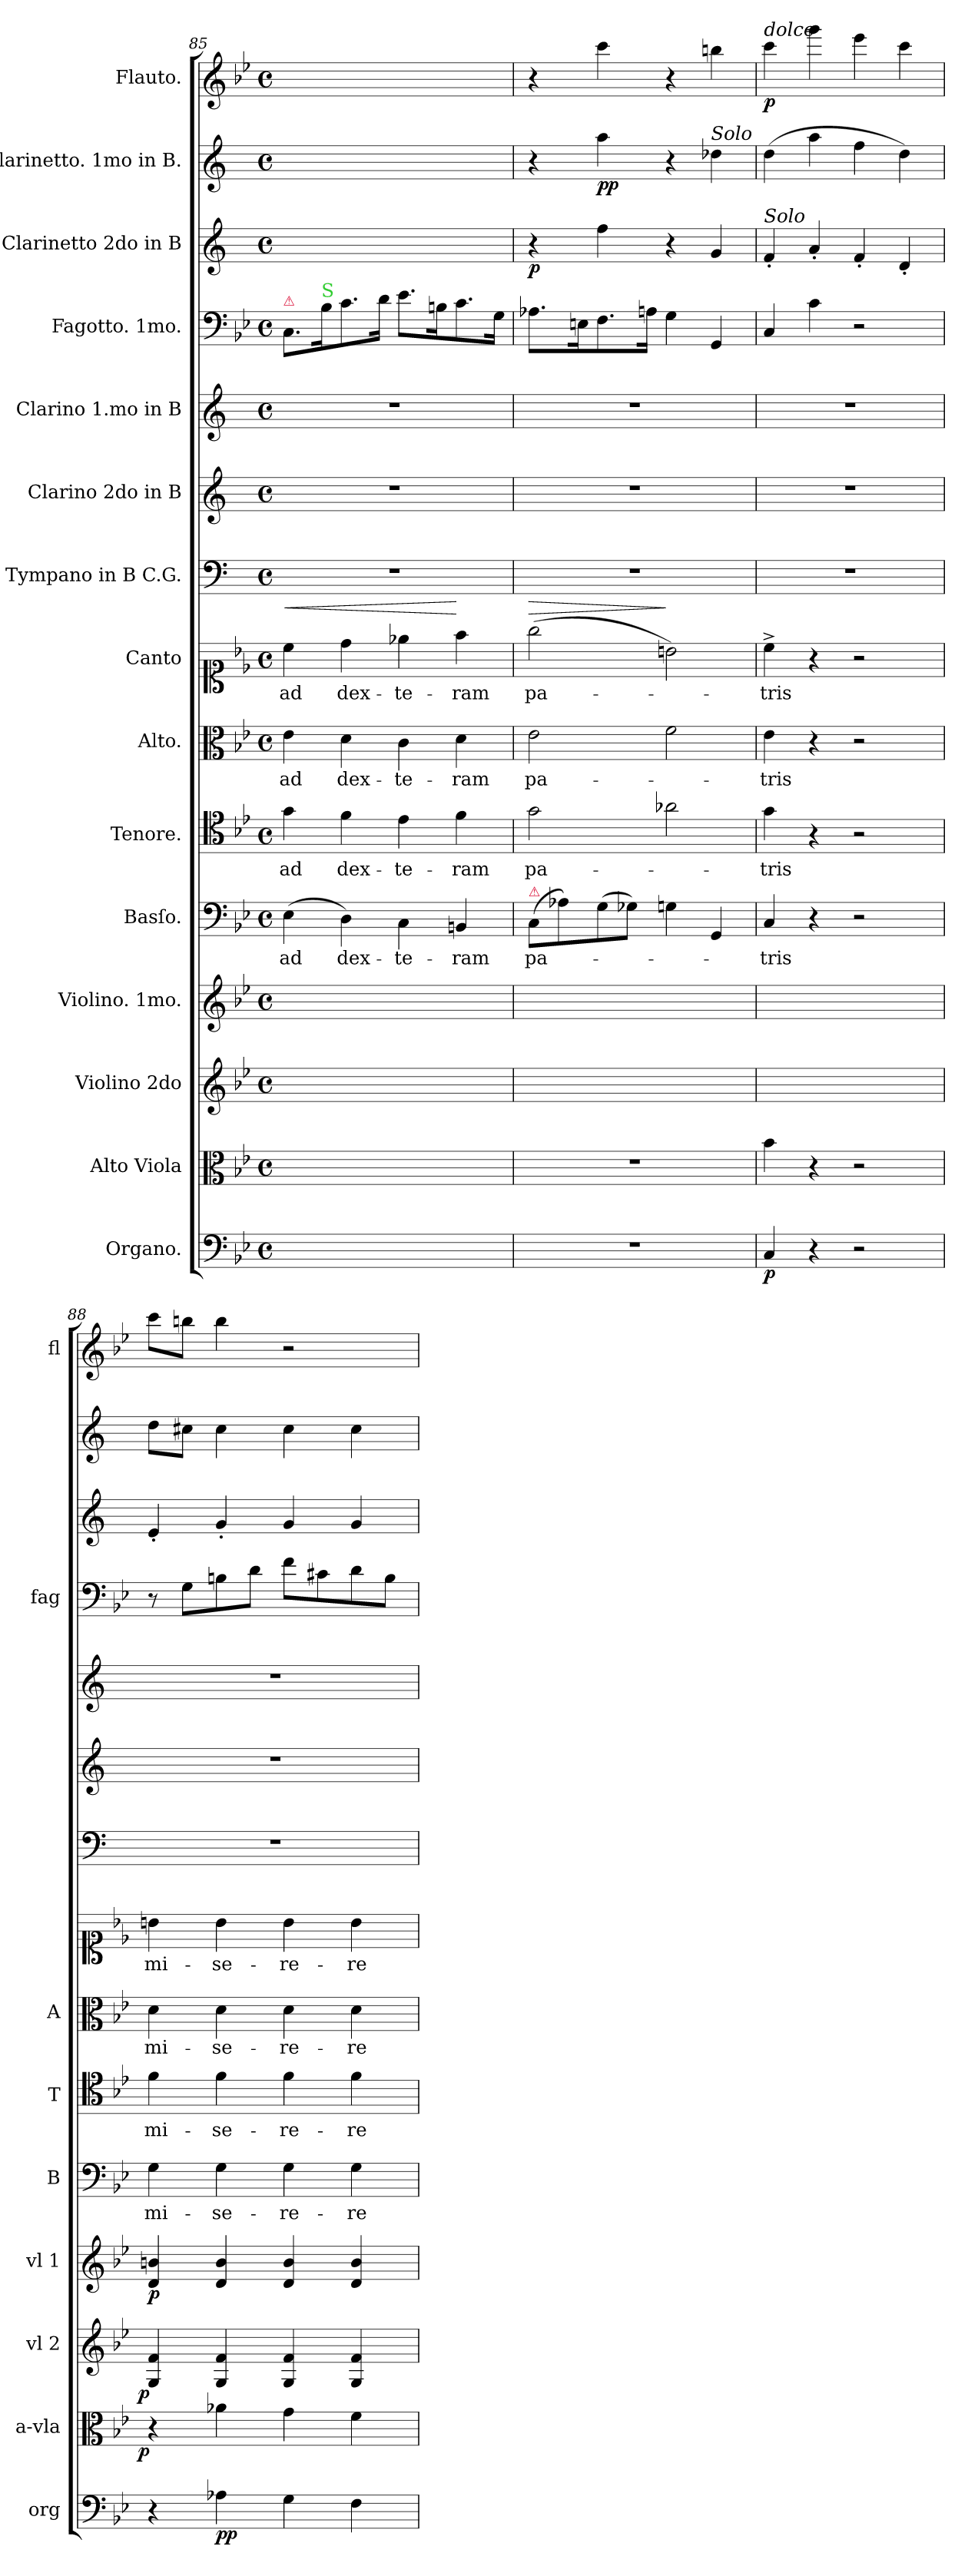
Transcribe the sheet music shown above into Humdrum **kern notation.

**kern	**dynam	**kern	**dynam	**kern	**dynam	**kern	**dynam	**kern	**text	**kern	**text	**kern	**text	**kern	**text	**dynam	**kern	**kern	**kern	**kern	**kern	**dynam	**kern	**dynam	**kern	**dynam
*part15	*part15	*part14	*part14	*part13	*part13	*part12	*part12	*part11	*part11	*part10	*part10	*part9	*part9	*part8	*part8	*part8	*part7	*part6	*part5	*part4	*part3	*part3	*part2	*part2	*part1	*part1
*staff15	*staff15	*staff14	*staff14	*staff13	*staff13	*staff12	*staff12	*staff11	*staff11	*staff10	*staff10	*staff9	*staff9	*staff8	*staff8	*staff8	*staff7	*staff6	*staff5	*staff4	*staff3	*staff3	*staff2	*staff2	*staff1	*staff1
*I"Organo.	*	*I"Alto Viola	*	*I"Violino 2do	*	*I"Violino. 1mo.	*	*I"Basſo.	*	*I"Tenore.	*	*I"Alto.	*	*I"Canto	*	*	*I"Tympano in B C.G.	*I"Clarino 2do in B	*I"Clarino 1.mo in B	*I"Fagotto. 1mo.	*I"Clarinetto 2do in B	*	*I"Clarinetto. 1mo in B.	*	*I"Flauto.	*
*I'org	*	*I'a-vla	*	*I'vl 2	*	*I'vl 1	*	*I'B	*	*I'T	*	*I'A	*	*	*	*	*	*	*	*I'fag	*	*	*	*	*I'fl	*
*clefF4	*	*clefC3	*	*clefG2	*	*clefG2	*	*clefF4	*	*clefC4	*	*clefC3	*	*clefC1	*	*	*clefF4	*clefG2	*clefG2	*clefF4	*clefG2	*	*clefG2	*	*clefG2	*
*	*	*	*	*	*	*	*	*	*	*	*	*	*	*	*	*	*ITrd1c2	*ITrd1c2	*ITrd1c2	*	*ITrd1c2	*	*ITrd1c2	*	*	*
*k[b-e-]	*	*k[b-e-]	*	*k[b-e-]	*	*k[b-e-]	*	*k[b-e-]	*	*k[b-e-]	*	*k[b-e-]	*	*k[b-e-]	*	*	*k[b-e-]	*k[b-e-]	*k[b-e-]	*k[b-e-]	*k[b-e-]	*	*k[b-e-]	*	*k[b-e-]	*
*B-:	*	*B-:	*	*B-:	*	*B-:	*	*B-:	*	*B-:	*	*B-:	*	*B-:	*	*	*B-:	*B-:	*B-:	*B-:	*B-:	*	*B-:	*	*B-:	*
*M4/4	*	*M4/4	*	*M4/4	*	*M4/4	*	*M4/4	*	*M4/4	*	*M4/4	*	*M4/4	*	*	*M4/4	*M4/4	*M4/4	*M4/4	*M4/4	*	*M4/4	*	*M4/4	*
*met(c)	*	*met(c)	*	*met(c)	*	*met(c)	*	*met(c)	*	*met(c)	*	*met(c)	*	*met(c)	*	*	*met(c)	*met(c)	*met(c)	*met(c)	*met(c)	*	*met(c)	*	*met(c)	*
=85	=85	=85	=85	=85	=85	=85	=85	=85	=85	=85	=85	=85	=85	=85	=85	=85	=85	=85	=85	=85	=85	=85	=85	=85	=85	=85
!	!	!	!	!	!	!	!	!	!	!	!	!	!	!	!	!	!	!	!	!LO:TX:a:color=crimson:t=⚠	!	!	!	!	!	!
!	!	!	!	!	!	!	!	!	!	!	!	!	!	!	!	!LO:HP:a	!	!	!	!	!	!	!	!	!	!
1ryy	.	1ryy	.	1ryy	.	1ryy	.	(4E-\	ad	4g\	ad	4e-\	ad	4cc\	ad	<	1r	1r	1r	8.C/L	1ryy	.	1ryy	.	1ryy	.
!	!	!	!	!	!	!	!	!	!	!	!	!	!	!	!	!	!	!	!	!LO:TX:a:color=limegreen:t=S	!	!	!	!	!	!
.	.	.	.	.	.	.	.	.	.	.	.	.	.	.	.	.	.	.	.	16B-\K	.	.	.	.	.	.
.	.	.	.	.	.	.	.	4D\)	dex-	4f\	dex-	4d\	dex-	4dd\	dex-	.	.	.	.	8.c\	.	.	.	.	.	.
.	.	.	.	.	.	.	.	.	.	.	.	.	.	.	.	.	.	.	.	16d\Jk	.	.	.	.	.	.
.	.	.	.	.	.	.	.	4C\	-te-	4e-\	-te-	4c\	-te-	4ee-X\	-te-	.	.	.	.	8.e-\L	.	.	.	.	.	.
.	.	.	.	.	.	.	.	.	.	.	.	.	.	.	.	.	.	.	.	16Bn\K	.	.	.	.	.	.
.	.	.	.	.	.	.	.	4BBn/	-ram	4f\	-ram	4d\	-ram	4ff\	-ram	[	.	.	.	8.c\	.	.	.	.	.	.
.	.	.	.	.	.	.	.	.	.	.	.	.	.	.	.	.	.	.	.	16G\Jk	.	.	.	.	.	.
=86	=86	=86	=86	=86	=86	=86	=86	=86	=86	=86	=86	=86	=86	=86	=86	=86	=86	=86	=86	=86	=86	=86	=86	=86	=86	=86
!	!	!	!	!	!	!	!	!LO:TX:a:color=crimson:t=⚠	!	!	!	!	!	!	!	!	!	!	!	!	!	!	!	!	!	!
!	!	!	!	!	!	!	!	!	!	!	!	!	!	!	!	!LO:HP:a	!	!	!	!	!	!	!	!	!	!
1r	.	1r	.	1ryy	.	1ryy	.	(>8C/L	pa-	2g\	pa-	2e-\	pa-	(2gg\	pa-	>	1r	1r	1r	8.A-X\L	4r	p	4r	.	4r	.
.	.	.	.	.	.	.	.	8A-X\)	.	.	.	.	.	.	.	.	.	.	.	.	.	.	.	.	.	.
.	.	.	.	.	.	.	.	.	.	.	.	.	.	.	.	.	.	.	.	16En\K	.	.	.	.	.	.
.	.	.	.	.	.	.	.	(>8G\	.	.	.	.	.	.	.	.	.	.	.	8.F\	4ee-\	.	4gg\	pp	4ccc\	.
.	.	.	.	.	.	.	.	8G-X\J)	.	.	.	.	.	.	.	.	.	.	.	.	.	.	.	.	.	.
.	.	.	.	.	.	.	.	.	.	.	.	.	.	.	.	.	.	.	.	16An\Jk	.	.	.	.	.	.
.	.	.	.	.	.	.	.	4Gn\	.	2a-X\	.	2f\	.	2bn\)	.	]	.	.	.	4G\	4r	.	4r	.	4r	.
!	!	!	!	!	!	!	!	!	!	!	!	!	!	!	!	!	!	!	!	!	!	!	!LO:TX:a:i:t=Solo	!	!	!
.	.	.	.	.	.	.	.	4GG/	.	.	.	.	.	.	.	.	.	.	.	4GG/	4f/	.	4cc-X\	.	4bbn\	.
=87	=87	=87	=87	=87	=87	=87	=87	=87	=87	=87	=87	=87	=87	=87	=87	=87	=87	=87	=87	=87	=87	=87	=87	=87	=87	=87
!	!	!	!	!	!	!	!	!	!	!	!	!	!	!	!	!	!	!	!	!	!	!	!	!	!LO:TX:a:i:t=dolce	!
!	!	!	!	!	!	!	!	!	!	!	!	!	!	!	!	!	!	!	!	!	!LO:TX:a:i:t=Solo	!	!	!	!	!
4C/	p	4b-\	.	1ryy	.	1ryy	.	4C/	-tris	4g\	-tris	4e-\	-tris	4cc^\	-tris	.	1r	1r	1r	4C/	4e-'/	.	(4cc\	.	4ccc\	p
4r	.	4r	.	.	.	.	.	4r	.	4r	.	4r	.	4r	.	.	.	.	.	4c\	4g'/	.	4gg\	.	4ggg\	.
2r	.	2r	.	.	.	.	.	2r	.	2r	.	2r	.	2r	.	.	.	.	.	2r	4e-'/	.	4ee-\	.	4eee-\	.
.	.	.	.	.	.	.	.	.	.	.	.	.	.	.	.	.	.	.	.	.	4c'/	.	4cc\)	.	4ccc\	.
=88	=88	=88	=88	=88	=88	=88	=88	=88	=88	=88	=88	=88	=88	=88	=88	=88	=88	=88	=88	=88	=88	=88	=88	=88	=88	=88
!	!	!	!LO:DY:rj	!	!LO:DY:rj	!	!	!	!	!	!	!	!	!	!	!	!	!	!	!	!	!	!	!	!	!
4r	.	4r	p	4G/ 4f/	p	4d/ 4bn/	p.	4G\	mi-	4f\	mi-	4d\	mi-	4bn\	mi-	.	1r	1r	1r	8r	4d'/	.	8cc\L	.	8ccc\L	.
.	.	.	.	.	.	.	.	.	.	.	.	.	.	.	.	.	.	.	.	8G\L	.	.	8bn\J	.	8bbn\J	.
4A-X\	pp.	4a-X\	.	4G/ 4f/	.	4d/ 4b/	.	4G\	-se-	4f\	-se-	4d\	-se-	4b\	-se-	.	.	.	.	8Bn\	4f'/	.	4b\	.	4bb\	.
.	.	.	.	.	.	.	.	.	.	.	.	.	.	.	.	.	.	.	.	8d\J	.	.	.	.	.	.
4G\	.	4g\	.	4G/ 4f/	.	4d/ 4b/	.	4G\	-re-	4f\	-re-	4d\	-re-	4b\	-re-	.	.	.	.	8f\L	4f/	.	4b\	.	2r	.
.	.	.	.	.	.	.	.	.	.	.	.	.	.	.	.	.	.	.	.	8c#X\	.	.	.	.	.	.
4F\	.	4f\	.	4G/ 4f/	.	4d/ 4b/	.	4G\	-re	4f\	-re	4d\	-re	4b\	-re	.	.	.	.	8d\	4f/	.	4b\	.	.	.
.	.	.	.	.	.	.	.	.	.	.	.	.	.	.	.	.	.	.	.	8B\J	.	.	.	.	.	.
=	=	=	=	=	=	=	=	=	=	=	=	=	=	=	=	=	=	=	=	=	=	=	=	=	=	=
*-	*-	*-	*-	*-	*-	*-	*-	*-	*-	*-	*-	*-	*-	*-	*-	*-	*-	*-	*-	*-	*-	*-	*-	*-	*-	*-
